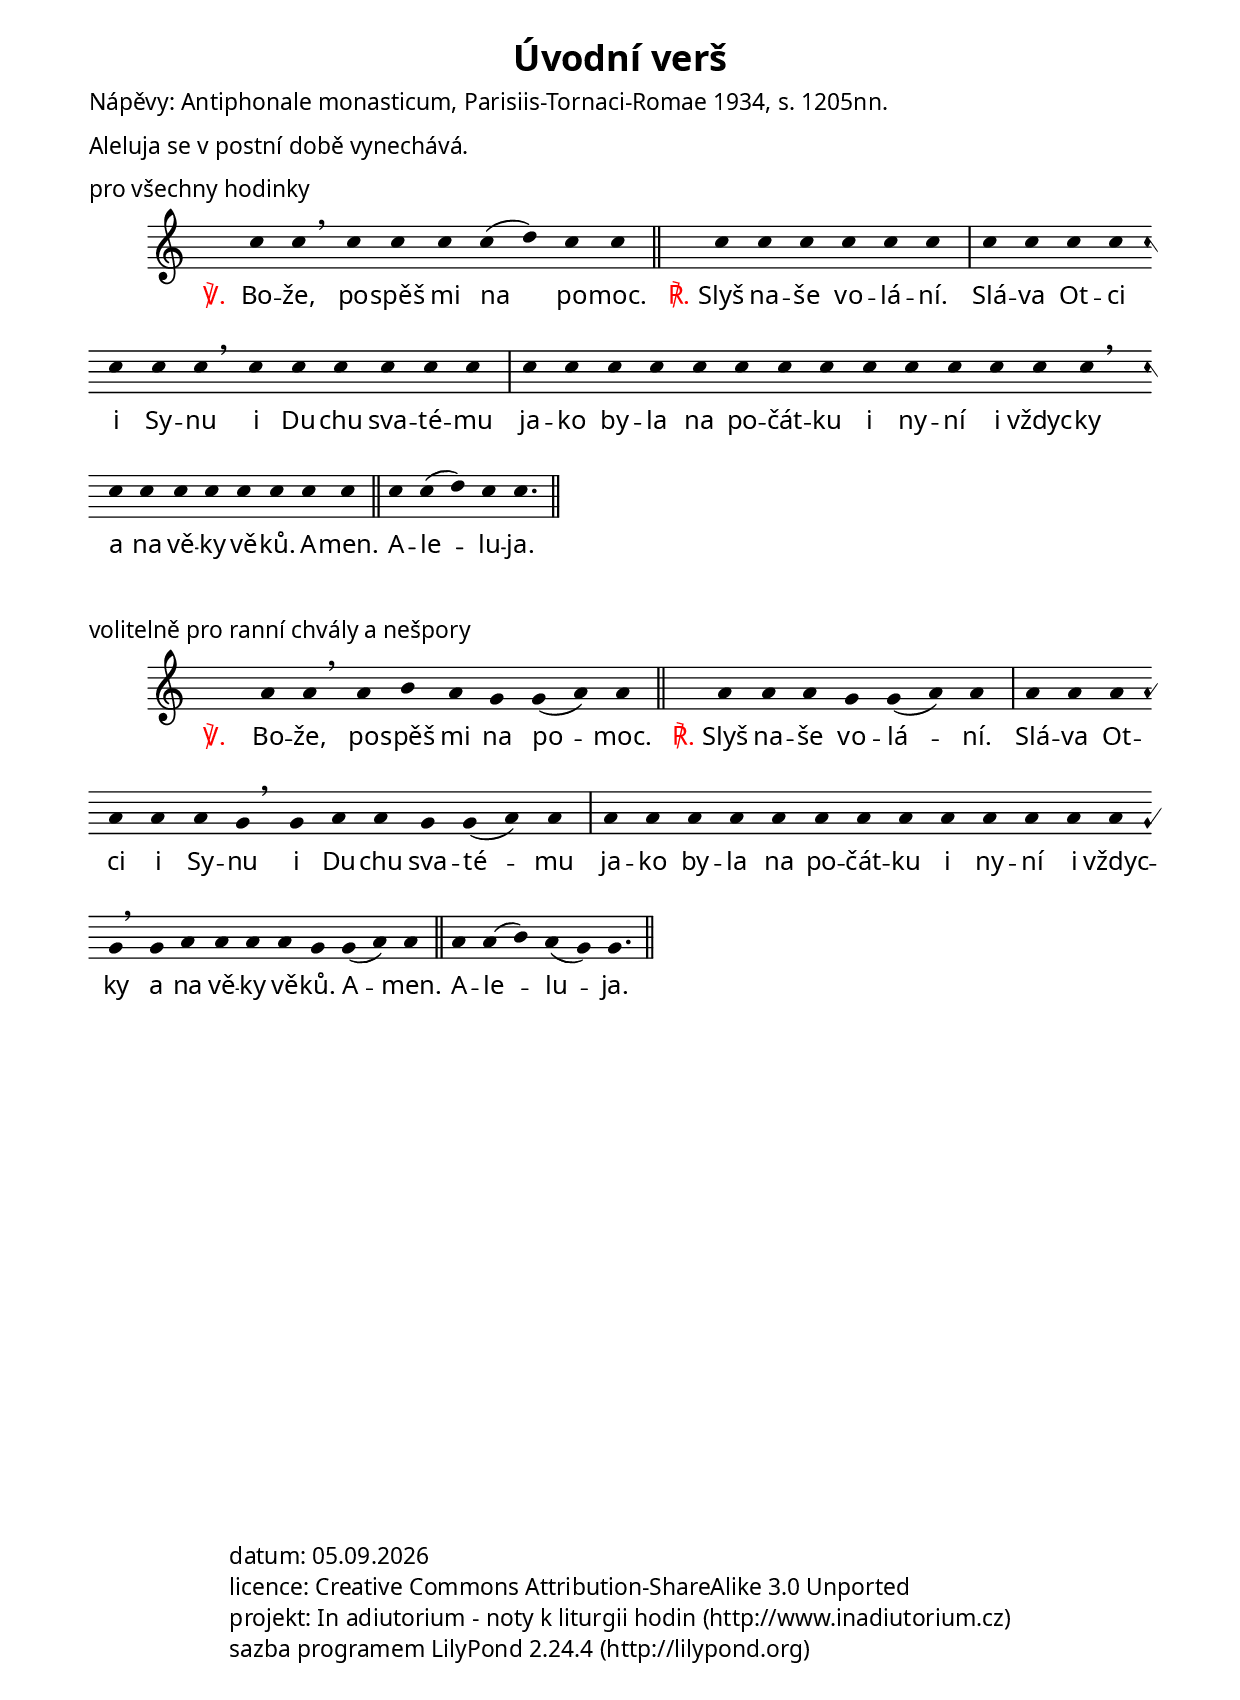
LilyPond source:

\version "2.12.3"

\header {
  title = "Úvodní verš"
}

\include "spolecne.ly"
% modified extract from gregorian.ly from the LilyPond distribution

%
% Declare divisiones shortcuts.
%
divisioMinima = {
  % \once \override BreathingSign  #'stencil = #ly:breathing-sign::divisio-minima

  % Workaround: add padding.  Correct fix would be spacing engine handle this.
  % \once \override BreathingSign  #'extra-X-extent = #'(-1.0 . 0)

  \breathe
  \bar ""
}
divisioMaior = {
  \once \override BreathingSign  #'stencil = #ly:breathing-sign::divisio-maior
  \once \override BreathingSign  #'Y-offset = #0

  % Workaround: add padding.  Correct fix would be spacing engine handle this.
  \once \override BreathingSign  #'extra-X-extent = #'(-1.0 . 0)

  \breathe
  \bar ""
}
divisioMaxima = {
  % \once \override BreathingSign  #'stencil = #ly:breathing-sign::divisio-maxima
  % \once \override BreathingSign  #'Y-offset = #0

  % Workaround: add padding.  Correct fix would be spacing engine handle this.
  % \once \override BreathingSign  #'extra-X-extent = #'(-1.0 . 0)

  % \breathe
  \bar "|"
}
finalis = {
  % \once \override BreathingSign  #'stencil = #ly:breathing-sign::finalis
  % \once \override BreathingSign  #'Y-offset = #0

  % Workaround: add padding.  Correct fix would be spacing engine handle this.
  % \once \override BreathingSign  #'extra-X-extent = #'(-1.0 . 0)

  % \breathe
  \bar "||"
}

%
% Declare articulation shortcuts.
%
accentus = #(make-articulation "accentus")
ictus = #(make-articulation "ictus")
semicirculus = #(make-articulation "semicirculus")
circulus = #(make-articulation "circulus")
episemInitium = \startTextSpan
episemFinis = \stopTextSpan


\markup {
  Nápěvy: Antiphonale monasticum, Parisiis-Tornaci-Romae 1934, s. 1205nn.
}
\markup {
  Aleluja se v postní době vynechává.
}

uvodniVers = \lyricmode {
  \Verse Bo -- že, po -- spěš mi na po -- moc.
  \Response Slyš na -- še vo -- lá -- ní.
  Slá -- va Ot -- ci i Sy -- nu
  i Du -- chu sva -- té -- mu
  ja -- ko by -- la na po -- čát -- ku i ny -- ní i vždyc -- ky
  a na vě -- ky vě -- ků. A -- men.
  A -- le -- lu -- ja.
}

\score {
  \relative c'' {
    \choralniRezim
    \neviditelna c
    c4 c \divisioMinima c c c c( d) c c \finalis
    \neviditelna c
    c c c c c c \divisioMaxima
    
    c c c c c c c \divisioMinima
    c c c c c c \divisioMaxima
    c c c c c c c c c c c c c c \divisioMinima
    c c c c c c c c \finalis
    c c( d) c c4. \finalis
  }
  \addlyrics {
    \uvodniVers
  }
  \header {
    piece = "pro všechny hodinky"
  }
}

\score {
  \relative c'' {
    \choralniRezim
    \neviditelna a
    a4 a \divisioMinima a b a g g( a) a \finalis
    \neviditelna a
    a a a g g( a) a \divisioMaxima
    a a a a a a g \divisioMinima g a a g g( a) a \divisioMaxima
    a a a a a a a a a a a a a g \divisioMinima g a a a a g g( a) a \finalis
    a a( b) a( g) g4. \finalis
  }
  \addlyrics {
    \uvodniVers
  }
  \header {
    piece = "volitelně pro ranní chvály a nešpory"
  }
}